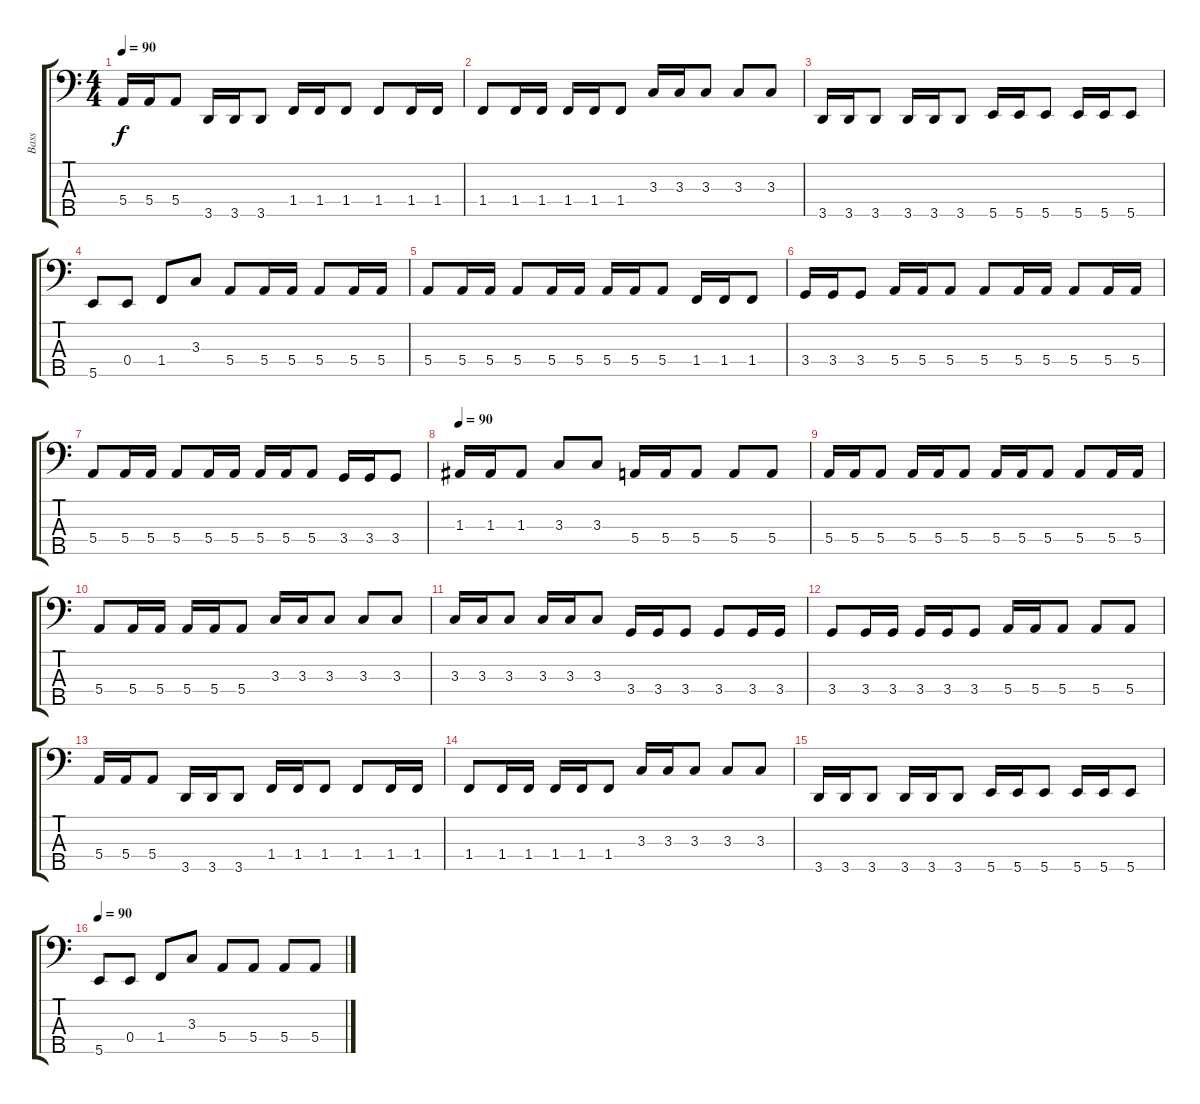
\track ("Bass" "Bass") {instrument electricbasspick}
\staff {score tabs}
\tuning (G2 D2 A1 E1 B0) {hide}
\ts (4 4)
\tempo 90
\clef f4
\ks c
5.4.16{dy f} 5.4.16 5.4.8 3.5.16 3.5.16 3.5.8 1.4.16 1.4.16 1.4.8 1.4.8 1.4.16 1.4.16 |
1.4.8 1.4.16 1.4.16 1.4.16 1.4.16 1.4.8 3.3.16 3.3.16 3.3.8 3.3.8 3.3.8 |
3.5.16 3.5.16 3.5.8 3.5.16 3.5.16 3.5.8 5.5.16 5.5.16 5.5.8 5.5.16 5.5.16 5.5.8 |
5.5.8 0.4.8 1.4.8 3.3.8 5.4.8 5.4.16 5.4.16 5.4.8 5.4.16 5.4.16 |
5.4.8 5.4.16 5.4.16 5.4.8 5.4.16 5.4.16 5.4.16 5.4.16 5.4.8 1.4.16 1.4.16 1.4.8 |
3.4.16 3.4.16 3.4.8 5.4.16 5.4.16 5.4.8 5.4.8 5.4.16 5.4.16 5.4.8 5.4.16 5.4.16 |
5.4.8 5.4.16 5.4.16 5.4.8 5.4.16 5.4.16 5.4.16 5.4.16 5.4.8 3.4.16 3.4.16 3.4.8 |
\tempo 90
1.3.16 1.3.16 1.3.8 3.3.8 3.3.8 5.4.16 5.4.16 5.4.8 5.4.8 5.4.8 |
5.4.16 5.4.16 5.4.8 5.4.16 5.4.16 5.4.8 5.4.16 5.4.16 5.4.8 5.4.8 5.4.16 5.4.16 |
5.4.8 5.4.16 5.4.16 5.4.16 5.4.16 5.4.8 3.3.16 3.3.16 3.3.8 3.3.8 3.3.8 |
3.3.16 3.3.16 3.3.8 3.3.16 3.3.16 3.3.8 3.4.16 3.4.16 3.4.8 3.4.8 3.4.16 3.4.16 |
3.4.8 3.4.16 3.4.16 3.4.16 3.4.16 3.4.8 5.4.16 5.4.16 5.4.8 5.4.8 5.4.8 |
5.4.16 5.4.16 5.4.8 3.5.16 3.5.16 3.5.8 1.4.16 1.4.16 1.4.8 1.4.8 1.4.16 1.4.16 |
1.4.8 1.4.16 1.4.16 1.4.16 1.4.16 1.4.8 3.3.16 3.3.16 3.3.8 3.3.8 3.3.8 |
3.5.16 3.5.16 3.5.8 3.5.16 3.5.16 3.5.8 5.5.16 5.5.16 5.5.8 5.5.16 5.5.16 5.5.8 |
\tempo 90
5.5.8 0.4.8 1.4.8 3.3.8 5.4.8 5.4.8 5.4.8 5.4.8
